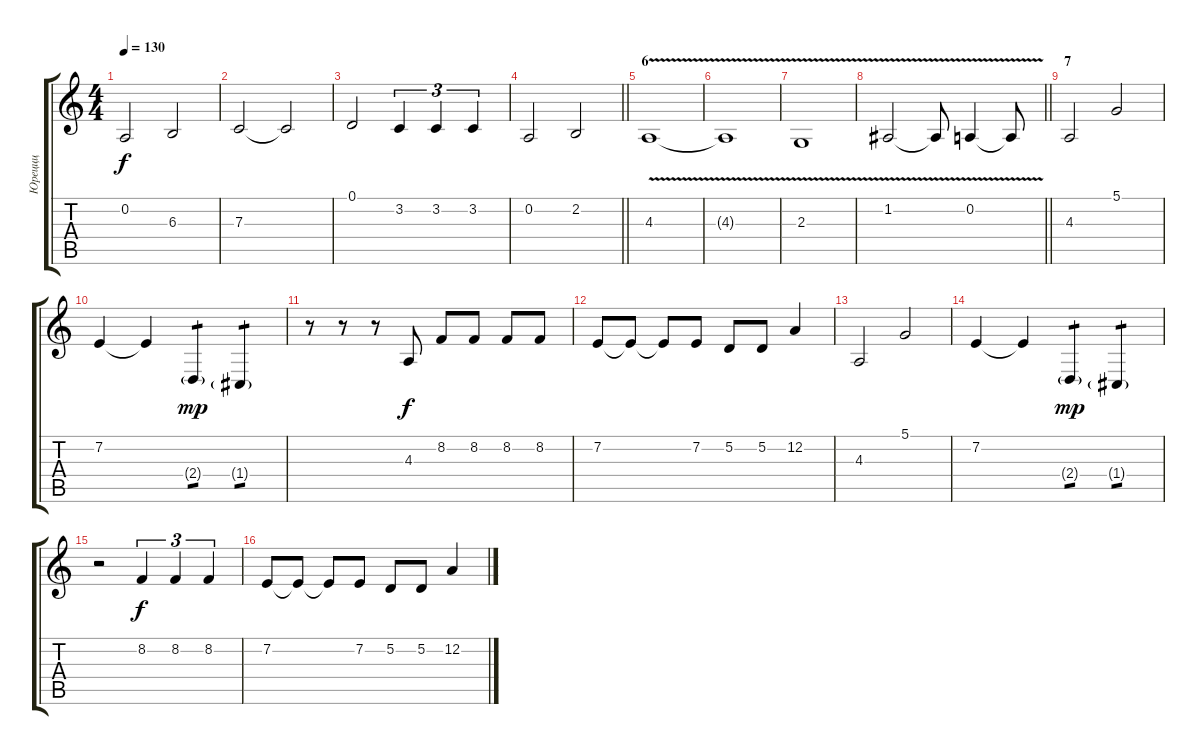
\track ("Юреццц" "Юреццц") {instrument lead1square}
\staff {score tabs}
\tuning (D4 A3 F3 C3 G2 C2) {hide}
\ts (4 4)
\tempo 130
\clef g2
\ks c
0.2.2{dy f} 6.3.2 |
7.3.2 7.3{t}.2 |
0.1.2 3.2.4{tu (3 2)} 3.2.4{tu (3 2)} 3.2.4{tu (3 2)} |
\barLineRight lightlight
0.2.2 2.2.2 |
\section ("" "6")
4.3{v}.1 |
4.3{t}.1 |
2.3{v}.1 |
\barLineRight lightlight
1.2{v}.2 1.2{t}.8 0.2{v}.4 0.2{t}.8 |
\section ("" "7")
4.3.2 5.1.2 |
7.2.4 7.2{t}.4 2.4{g}.4{tp 1 dy mp} 1.4{g}.4{tp 1} |
r.8 r.8 r.8 4.3.8{dy f} 8.2.8 8.2.8 8.2.8 8.2.8 |
7.2.8 7.2{t}.8 7.2{t}.8 7.2.8 5.2.8 5.2.8 12.2.4 |
4.3.2 5.1.2 |
7.2.4 7.2{t}.4 2.4{g}.4{tp 1 dy mp} 1.4{g}.4{tp 1} |
r.2 8.2.4{tu (3 2) dy f} 8.2.4{tu (3 2)} 8.2.4{tu (3 2)} |
7.2.8 7.2{t}.8 7.2{t}.8 7.2.8 5.2.8 5.2.8 12.2.4
